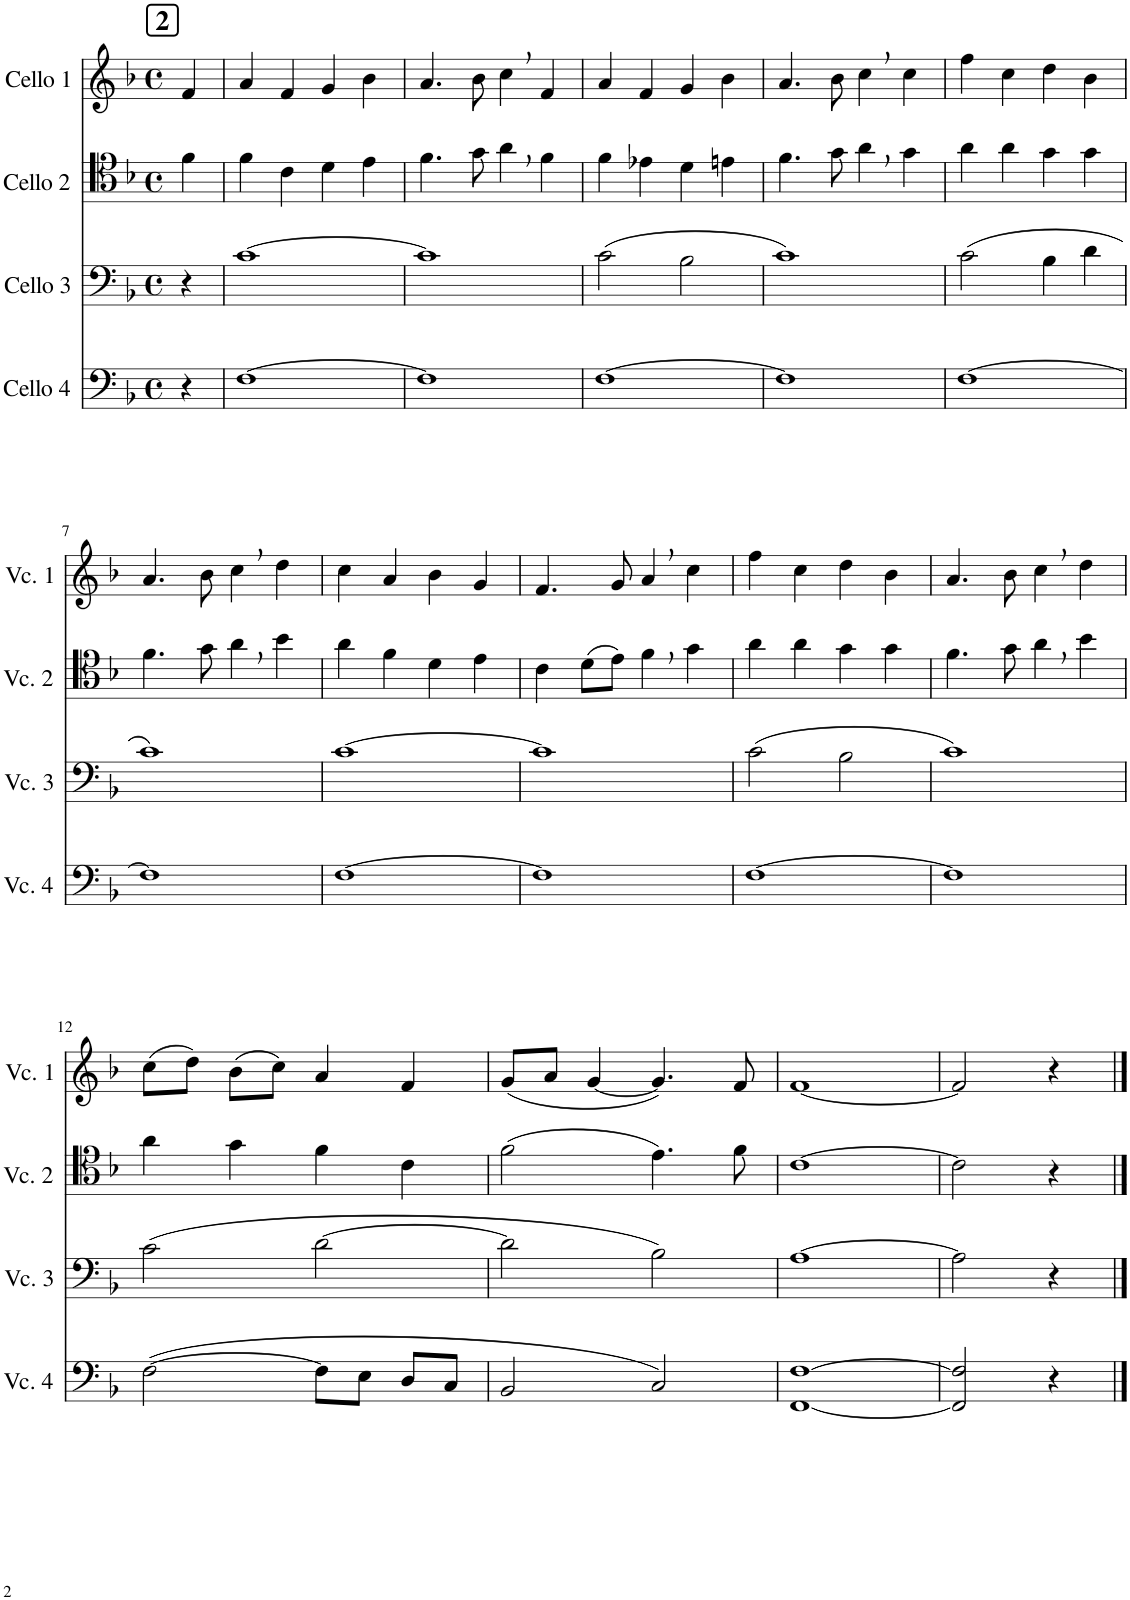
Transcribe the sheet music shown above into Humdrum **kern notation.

**kern	**kern	**kern	**kern
*part4	*part3	*part2	*part1
*staff4	*staff3	*staff2	*staff1
*I"Cello 4	*I"Cello 3	*I"Cello 2	*I"Cello 1
!!LO:PB:g=z
*clefF4	*clefF4	*clefC4	*clefG2
*k[b-]	*k[b-]	*k[b-]	*k[b-]
*M4/4	*M4/4	*M4/4	*M4/4
*met(c)	*met(c)	*met(c)	*met(c)
!!LO:REH:place=s1:a:B:cj:fs=14:t=2
=1	=1	=1	=1
4r	4r	4f\	4f/
=2	=2	=2	=2
[1F	[1c	4f\	4a/
.	.	4c\	4f/
.	.	4d\	4g/
.	.	4e\	4b-\
=3	=3	=3	=3
1F]	1c]	4.f\	4.a/
.	.	8g\	8b-\
.	.	4a,\	4cc,\
.	.	4f\	4f/
=4	=4	=4	=4
[1F	(2c\	4f\	4a/
.	.	4e-X\	4f/
.	2B-\	4d\	4g/
.	.	4en\	4b-\
=5	=5	=5	=5
1F]	1c)	4.f\	4.a/
.	.	8g\	8b-\
.	.	4a,\	4cc,\
.	.	4g\	4cc\
=6	=6	=6	=6
[1F	(2c\	4a\	4ff\
.	.	4a\	4cc\
.	4B-\	4g\	4dd\
.	4d\	4g\	4b-\
!!LO:LB:g=z
=7	=7	=7	=7
1F]	1c)	4.f\	4.a/
.	.	8g\	8b-\
.	.	4a,\	4cc,\
.	.	4b-\	4dd\
=8	=8	=8	=8
[1F	[1c	4a\	4cc\
.	.	4f\	4a/
.	.	4d\	4b-\
.	.	4e\	4g/
=9	=9	=9	=9
1F]	1c]	4c\	4.f/
.	.	(8d\L	.
.	.	8e\J)	8g/
.	.	4f,\	4a,/
.	.	4g\	4cc\
=10	=10	=10	=10
[1F	(2c\	4a\	4ff\
.	.	4a\	4cc\
.	2B-\	4g\	4dd\
.	.	4g\	4b-\
=11	=11	=11	=11
1F]	1c)	4.f\	4.a/
.	.	8g\	8b-\
.	.	4a,\	4cc,\
.	.	4b-\	4dd\
!!LO:LB:g=z
=12	=12	=12	=12
([2F\	(2c\	4a\	(8cc\L
.	.	.	8dd\J)
.	.	4g\	(8b-\L
.	.	.	8cc\J)
8F\L]	[2d\	4f\	4a/
8E\J	.	.	.
8D/L	.	4c\	4f/
8C/J	.	.	.
=13	=13	=13	=13
2BB-/	2d\]	(2f\	(8g/L
.	.	.	8a/J
.	.	.	[4g/
2C/)	2B-\)	4.e\)	4.g/])
.	.	8f\	8f/
=14	=14	=14	=14
[1FF [1F	[1A	[1c	[1f
=15	=15	=15	=15
2FF/] 2F/]	2A\]	2c\]	2f/]
4r	4r	4r	4r
==	==	==	==
*-	*-	*-	*-
